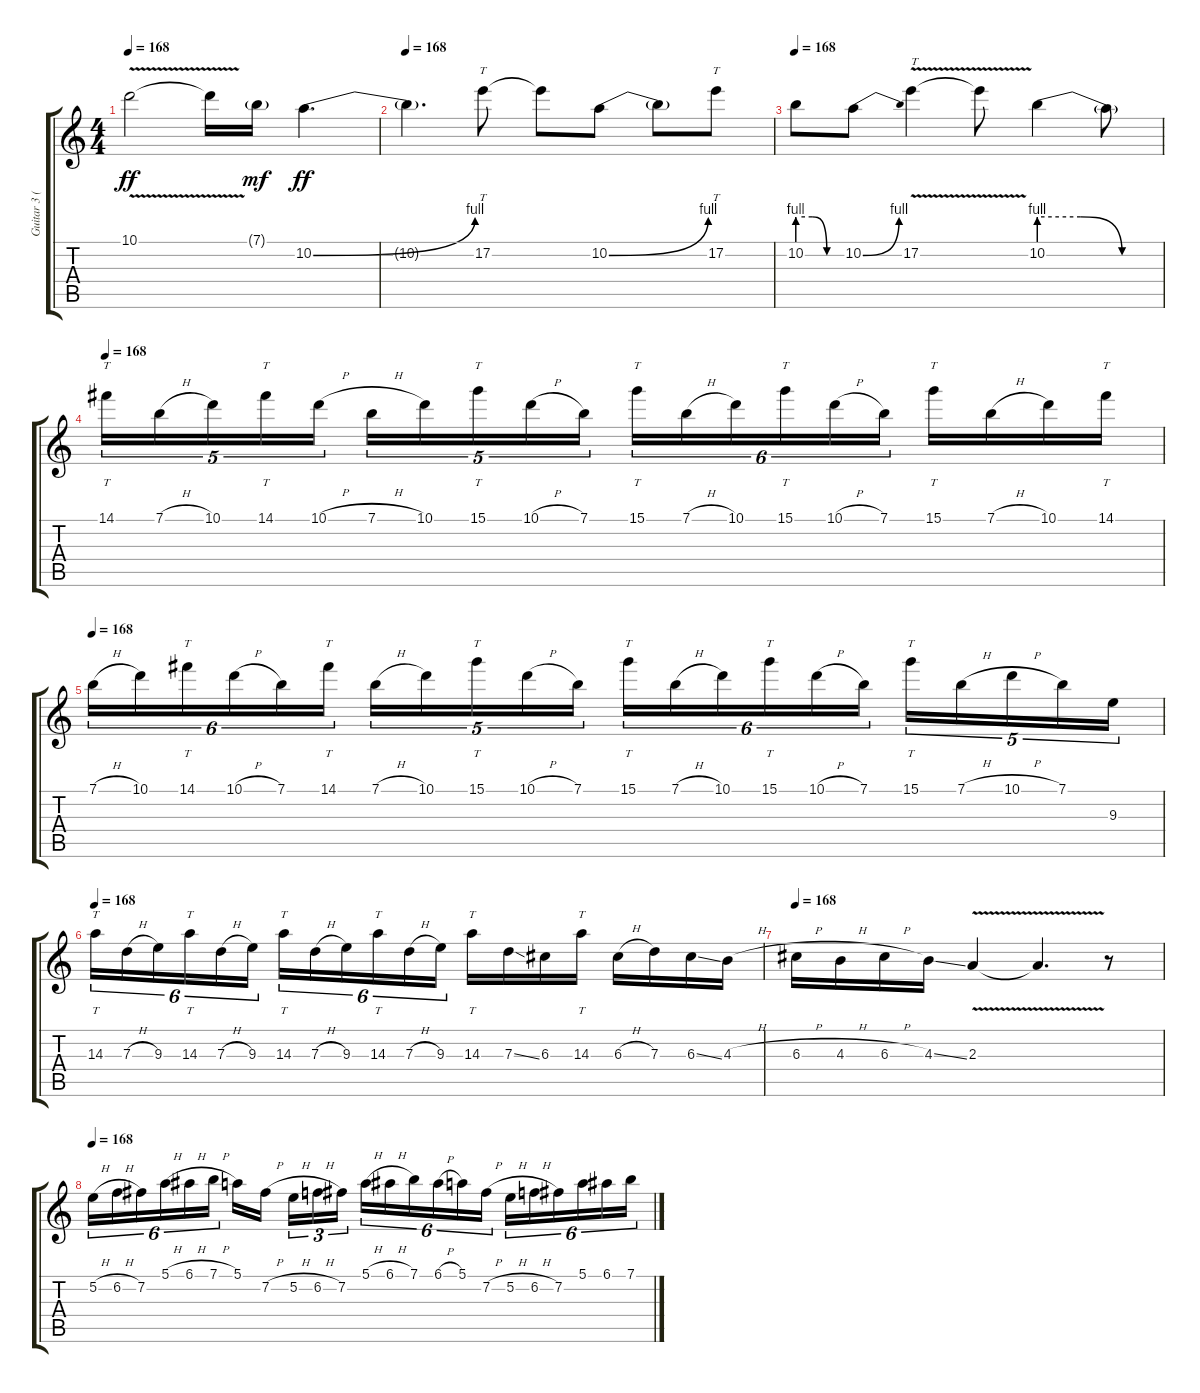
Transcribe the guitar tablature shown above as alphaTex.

\track ("Guitar 3 (fills and Solo)" "Guitar 3 (") {instrument distortionguitar}
\staff {score tabs}
\tuning (E4 B3 G3 D3 A2 E2) {hide}
\ts (4 4)
\tempo 168
\clef g2
\ks c
10.1{v t}.2{dy ff} 10.1{t}.16 7.1{g}.16{dy mf} 10.2{be (bend 0 0 60 4)}.4{d dy ff} |
\tempo 168
10.2{t}.4{d} 17.2.8{tt} 17.2{t}.8 10.2{be (bend 0 0 60 4)}.8 10.2{t}.8 17.2.8{tt} |
\tempo 168
10.2{be (custom 0 4 20 4 40 0 60 0)}.8 10.2{be (bend 0 0 60 4)}.8 17.2{v}.4{txt "T"} 17.2{t}.8 10.2{be (custom 0 4 20 4 40 0 60 0)}.4 10.2{t}.8 |
\tempo 168
14.1.16{tt tu (5 4)} 7.1{h}.16{tu (5 4)} 10.1.16{tu (5 4)} 14.1.16{tt tu (5 4)} 10.1{h}.16{tu (5 4)} 7.1{h}.16{tu (5 4)} 10.1.16{tu (5 4)} 15.1.16{tt tu (5 4)} 10.1{h}.16{tu (5 4)} 7.1.16{tu (5 4)} 15.1.16{tt tu (6 4)} 7.1{h}.16{tu (6 4)} 10.1.16{tu (6 4)} 15.1.16{tt tu (6 4)} 10.1{h}.16{tu (6 4)} 7.1.16{tu (6 4)} 15.1.16{tt} 7.1{h}.16 10.1.16 14.1.16{tt} |
\tempo 168
7.1{h}.16{tu (6 4)} 10.1.16{tu (6 4)} 14.1.16{tt tu (6 4)} 10.1{h}.16{tu (6 4)} 7.1.16{tu (6 4)} 14.1.16{tt tu (6 4)} 7.1{h}.16{tu (5 4)} 10.1.16{tu (5 4)} 15.1.16{tt tu (5 4)} 10.1{h}.16{tu (5 4)} 7.1.16{tu (5 4)} 15.1.16{tt tu (6 4)} 7.1{h}.16{tu (6 4)} 10.1.16{tu (6 4)} 15.1.16{tt tu (6 4)} 10.1{h}.16{tu (6 4)} 7.1.16{tu (6 4)} 15.1.16{tt tu (5 4)} 7.1{h}.16{tu (5 4)} 10.1{h}.16{tu (5 4)} 7.1.16{tu (5 4)} 9.3.16{tu (5 4)} |
\tempo 168
14.3.16{tt tu (6 4)} 7.3{h}.16{tu (6 4)} 9.3.16{tu (6 4)} 14.3.16{tt tu (6 4)} 7.3{h}.16{tu (6 4)} 9.3.16{tu (6 4)} 14.3.16{tt tu (6 4)} 7.3{h}.16{tu (6 4)} 9.3.16{tu (6 4)} 14.3.16{tt tu (6 4)} 7.3{h}.16{tu (6 4)} 9.3.16{tu (6 4)} 14.3.16{tt} 7.3{ss}.16 6.3.16 14.3.16{tt} 6.3{h}.16 7.3.16 6.3{ss}.16 4.3{h}.16 |
\tempo 168
6.3{h}.16 4.3{h}.16 6.3{h}.16 4.3{ss}.16 2.3{v}.4 2.3{v t}.4{d} r.8 |
\tempo 168
5.2{h}.16{tu (6 4)} 6.2{h}.16{tu (6 4)} 7.2.16{tu (6 4)} 5.1{h}.16{tu (6 4)} 6.1{h}.16{tu (6 4)} 7.1{h}.16{tu (6 4)} 5.1.16 7.2{h}.16 5.2{h}.16{tu (3 2)} 6.2{h}.16{tu (3 2)} 7.2.16{tu (3 2)} 5.1{h}.16{tu (6 4)} 6.1{h}.16{tu (6 4)} 7.1.16{tu (6 4)} 6.1{h}.16{tu (6 4)} 5.1.16{tu (6 4)} 7.2{h}.16{tu (6 4)} 5.2{h}.16{tu (6 4)} 6.2{h}.16{tu (6 4)} 7.2.16{tu (6 4)} 5.1.16{tu (6 4)} 6.1.16{tu (6 4)} 7.1{h}.16{tu (6 4)}
